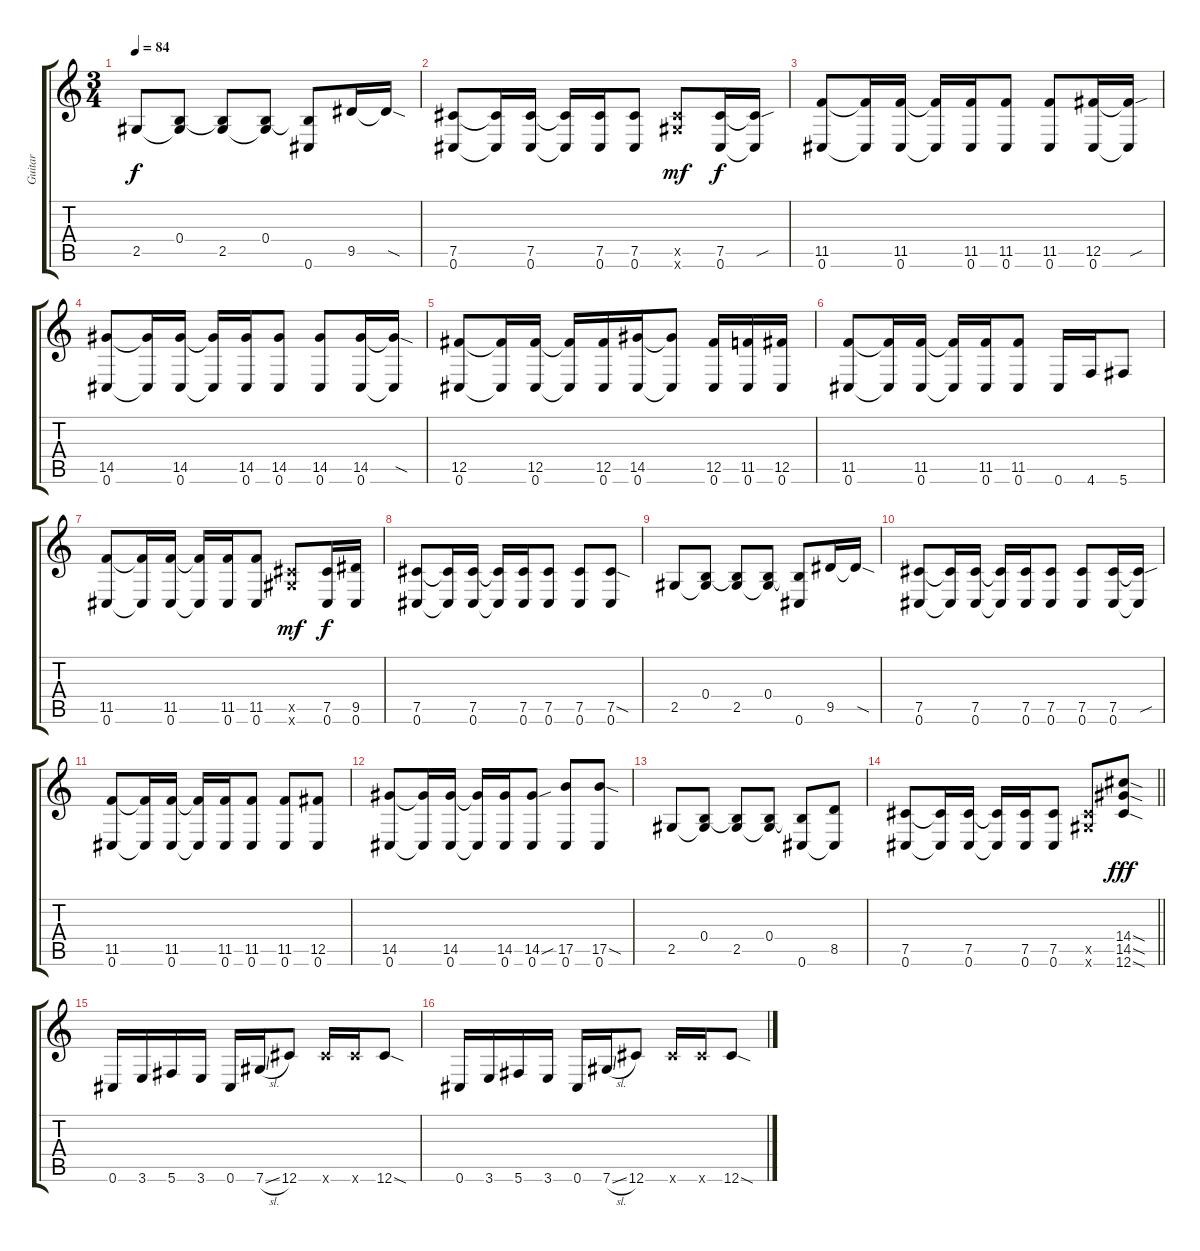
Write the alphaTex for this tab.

\track ("Guitar" "Guitar") {instrument electricguitarclean}
\staff {score tabs}
\tuning (Db4 Ab3 E3 B2 Gb2 Db2) {hide}
\ts (3 4)
\tempo 84
\clef g2
\ks c
2.5.8{dy f} (0.4 2.5{t}).8 (0.4{t} 2.5).8 (0.4 2.5{t}).8 (0.4{t} 0.6).8 9.5.16 9.5{sod t}.16 |
(7.5 0.6).8 (7.5{t} 0.6{t}).16 (7.5 0.6).16 (7.5{t} 0.6{t}).16 (7.5 0.6).16 (7.5 0.6).8 (7.5{x} 7.6{x}).8{dy mf} (7.5 0.6).16{dy f} (7.5{sou t} 0.6{t}).16 |
(11.5 0.6).8 (11.5{t} 0.6{t}).16 (11.5 0.6).16 (11.5{t} 0.6{t}).16 (11.5 0.6).16 (11.5 0.6).8 (11.5 0.6).8 (12.5 0.6).16 (12.5{sou t} 0.6{t}).16 |
(14.5 0.6).8 (14.5{t} 0.6{t}).16 (14.5 0.6).16 (14.5{t} 0.6{t}).16 (14.5 0.6).16 (14.5 0.6).8 (14.5 0.6).8 (14.5 0.6).16 (14.5{sod t} 0.6{t}).16 |
(12.5 0.6).8 (12.5{t} 0.6{t}).16 (12.5 0.6).16 (12.5{t} 0.6{t}).16 (12.5 0.6).16 (14.5 0.6).16 (14.5{t} 0.6{t}).8 (12.5 0.6).16 (11.5 0.6).16 (12.5 0.6).16 |
(11.5 0.6).8 (11.5{t} 0.6{t}).16 (11.5 0.6).16 (11.5{t} 0.6{t}).16 (11.5 0.6).16 (11.5 0.6).8 0.6.16 4.6.16 5.6.8 |
(11.5 0.6).8 (11.5{t} 0.6{t}).16 (11.5 0.6).16 (11.5{t} 0.6{t}).16 (11.5 0.6).16 (11.5 0.6).8 (7.5{x} 7.6{x}).8{dy mf} (7.5 0.6).16{dy f} (9.5 0.6).16 |
(7.5 0.6).8 (7.5{t} 0.6{t}).16 (7.5 0.6).16 (7.5{t} 0.6{t}).16 (7.5 0.6).16 (7.5 0.6).8 (7.5 0.6).8 (7.5{sod} 0.6).8 |
2.5.8 (0.4 2.5{t}).8 (0.4{t} 2.5).8 (0.4 2.5{t}).8 (0.4{t} 0.6).8 9.5.16 9.5{sod t}.16 |
(7.5 0.6).8 (7.5{t} 0.6{t}).16 (7.5 0.6).16 (7.5{t} 0.6{t}).16 (7.5 0.6).16 (7.5 0.6).8 (7.5 0.6).8 (7.5 0.6).16 (7.5{sou t} 0.6{t}).16 |
(11.5 0.6).8 (11.5{t} 0.6{t}).16 (11.5 0.6).16 (11.5{t} 0.6{t}).16 (11.5 0.6).16 (11.5 0.6).8 (11.5 0.6).8 (12.5 0.6).8 |
(14.5 0.6).8 (14.5{t} 0.6{t}).16 (14.5 0.6).16 (14.5{t} 0.6{t}).16 (14.5 0.6).16 (14.5{sou} 0.6).8 (17.5 0.6).8 (17.5{sod} 0.6).8 |
2.5.8 (0.4 2.5{t}).8 (0.4{t} 2.5).8 (0.4 2.5{t}).8 (0.4{t} 0.6).8 (8.5 0.6{t}).8 |
\barLineRight lightlight
(7.5 0.6).8 (7.5{t} 0.6{t}).16 (7.5 0.6).16 (7.5{t} 0.6{t}).16 (7.5 0.6).16 (7.5 0.6).8 (7.5{x} 7.6{x}).8 (14.4{sod} 14.5{sod} 12.6{sod}).8{dy fff instrument overdrivenguitar} |
\section ("" "")
0.6.16 3.6.16 5.6.16 3.6.16 0.6.16 7.6{sl}.16 12.6.8 12.6{x}.16 12.6{x}.16 12.6{sod}.8 |
0.6.16 3.6.16 5.6.16 3.6.16 0.6.16 7.6{sl}.16 12.6.8 12.6{x}.16 12.6{x}.16 12.6{sod}.8
